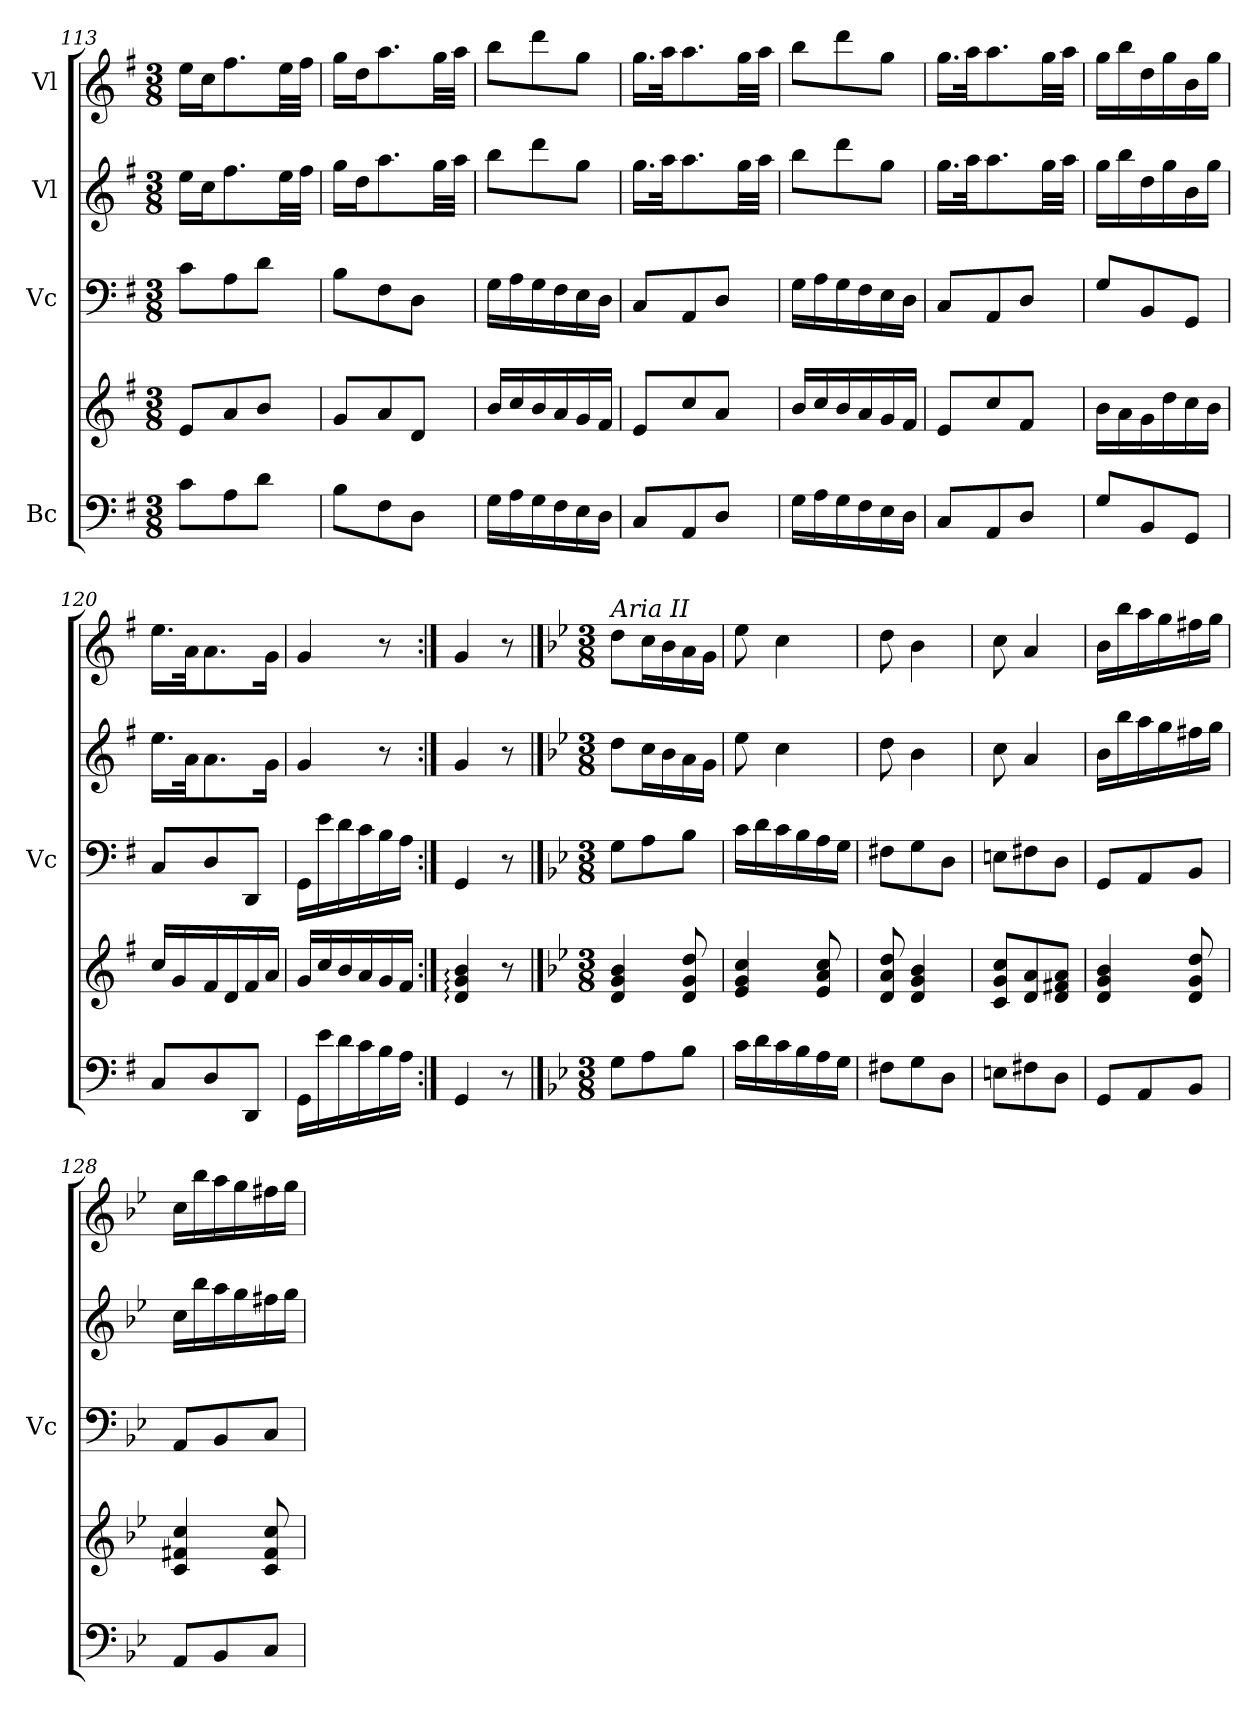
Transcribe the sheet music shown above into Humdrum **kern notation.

**kern	**kern	**kern	**kern	**kern
*part4	*part4	*part3	*part2	*part1
*staff5	*staff4	*staff3	*staff2	*staff1
*I"Bc	*	*I"Vc	*I"Vl	*I"Vl
*	*	*I'Vc	*	*
*clefF4	*clefG2	*clefF4	*clefG2	*clefG2
*k[f#]	*k[f#]	*k[f#]	*k[f#]	*k[f#]
*M3/8	*M3/8	*M3/8	*M3/8	*M3/8
=113	=113	=113	=113	=113
8c\L	8e/L	8c\L	16ee\LL	16ee\LL
.	.	.	16cc\J	16cc\J
8A\	8a/	8A\	8.ff#\	8.ff#\
8d\J	8b/J	8d\J	.	.
.	.	.	32ee\LL	32ee\LL
.	.	.	32ff#\JJJ	32ff#\JJJ
=114	=114	=114	=114	=114
8B\L	8g/L	8B\L	16gg\LL	16gg\LL
.	.	.	16dd\J	16dd\J
8F#\	8a/	8F#\	8.aa\	8.aa\
8D\J	8d/J	8D\J	.	.
.	.	.	32gg\LL	32gg\LL
.	.	.	32aa\JJJ	32aa\JJJ
=115	=115	=115	=115	=115
16G\LL	16b/LL	16G\LL	8bb\L	8bb\L
16A\	16cc/	16A\	.	.
16G\	16b/	16G\	8ddd\	8ddd\
16F#\	16a/	16F#\	.	.
16E\	16g/	16E\	8gg\J	8gg\J
16D\JJ	16f#/JJ	16D\JJ	.	.
!!LO:LB:g=z
=116	=116	=116	=116	=116
8C/L	8e/L	8C/L	16.gg\LL	16.gg\LL
.	.	.	32aa\JK	32aa\JK
8AA/	8cc/	8AA/	8.aa\	8.aa\
8D/J	8a/J	8D/J	.	.
.	.	.	32gg\LL	32gg\LL
.	.	.	32aa\JJJ	32aa\JJJ
=117	=117	=117	=117	=117
16G\LL	16b/LL	16G\LL	8bb\L	8bb\L
16A\	16cc/	16A\	.	.
16G\	16b/	16G\	8ddd\	8ddd\
16F#\	16a/	16F#\	.	.
16E\	16g/	16E\	8gg\J	8gg\J
16D\JJ	16f#/JJ	16D\JJ	.	.
=118	=118	=118	=118	=118
8C/L	8e/L	8C/L	16.gg\LL	16.gg\LL
.	.	.	32aa\JK	32aa\JK
8AA/	8cc/	8AA/	8.aa\	8.aa\
8D/J	8f#/J	8D/J	.	.
.	.	.	32gg\LL	32gg\LL
.	.	.	32aa\JJJ	32aa\JJJ
=119	=119	=119	=119	=119
8G/L	16b\LL	8G/L	16gg\LL	16gg\LL
.	16a\	.	16bb\	16bb\
8BB/	16g\	8BB/	16dd\	16dd\
.	16dd\	.	16gg\	16gg\
8GG/J	16cc\	8GG/J	16b\	16b\
.	16b\JJ	.	16gg\JJ	16gg\JJ
=120	=120	=120	=120	=120
8C/L	16cc/LL	8C/L	16.ee\LL	16.ee\LL
.	16g/	.	.	.
.	.	.	32a\JK	32a\JK
8D/	16f#/	8D/	8.a\	8.a\
.	16d/	.	.	.
8DD/J	16f#/	8DD/J	.	.
.	16a/JJ	.	16g\Jk	16g\Jk
=121	=121	=121	=121	=121
16GG\LL	16g/LL	16GG\LL	4g/	4g/
16e\	16cc/	16e\	.	.
16d\	16b/	16d\	.	.
16c\	16a/	16c\	.	.
16B\	16g/	16B\	8r	8r
16A\JJ	16f#/JJ	16A\JJ	.	.
=122:|!	=122:|!	=122:|!	=122:|!	=122:|!
4GG/	4d/: 4g/: 4b/:	4GG/	4g/	4g/
8r	8r	8r	8r	8r
!!LO:PB:g=z
==123	==123	==123	==123	==123
*k[b-e-]	*k[b-e-]	*k[b-e-]	*k[b-e-]	*k[b-e-]
*M3/8	*M3/8	*M3/8	*M3/8	*M3/8
!	!	!	!	!LO:TX:a:i:t=Aria II
8G\L	4d/ 4g/ 4b-/	8G\L	8dd\L	8dd\L
8A\	.	8A\	16cc\L	16cc\L
.	.	.	16b-\	16b-\
8B-\J	8d/ 8g/ 8dd/	8B-\J	16a\	16a\
.	.	.	16g\JJ	16g\JJ
=124	=124	=124	=124	=124
16c\LL	4e-/ 4g/ 4cc/	16c\LL	8ee-\	8ee-\
16d\	.	16d\	.	.
16c\	.	16c\	4cc\	4cc\
16B-\	.	16B-\	.	.
16A\	8e-/ 8a/ 8cc/	16A\	.	.
16G\JJ	.	16G\JJ	.	.
=125	=125	=125	=125	=125
8F#X\L	8d/ 8a/ 8dd/	8F#X\L	8dd\	8dd\
8G\	4d/ 4g/ 4b-/	8G\	4b-\	4b-\
8D\J	.	8D\J	.	.
=126	=126	=126	=126	=126
8En\L	8c/ 8g/ 8cc/L	8En\L	8cc\	8cc\
8F#X\	8d/ 8a/	8F#X\	4a/	4a/
8D\J	8d/ 8f#X/ 8a/J	8D\J	.	.
=127	=127	=127	=127	=127
8GG/L	4d/ 4g/ 4b-/	8GG/L	16b-\LL	16b-\LL
.	.	.	16bb-\	16bb-\
8AA/	.	8AA/	16aa\	16aa\
.	.	.	16gg\	16gg\
8BB-/J	8d/ 8g/ 8dd/	8BB-/J	16ff#X\	16ff#X\
.	.	.	16gg\JJ	16gg\JJ
=128	=128	=128	=128	=128
8AA/L	4c/ 4f#X/ 4cc/	8AA/L	16cc\LL	16cc\LL
.	.	.	16bb-\	16bb-\
8BB-/	.	8BB-/	16aa\	16aa\
.	.	.	16gg\	16gg\
8C/J	8c/ 8f#/ 8cc/	8C/J	16ff#X\	16ff#X\
.	.	.	16gg\JJ	16gg\JJ
=	=	=	=	=
*-	*-	*-	*-	*-
